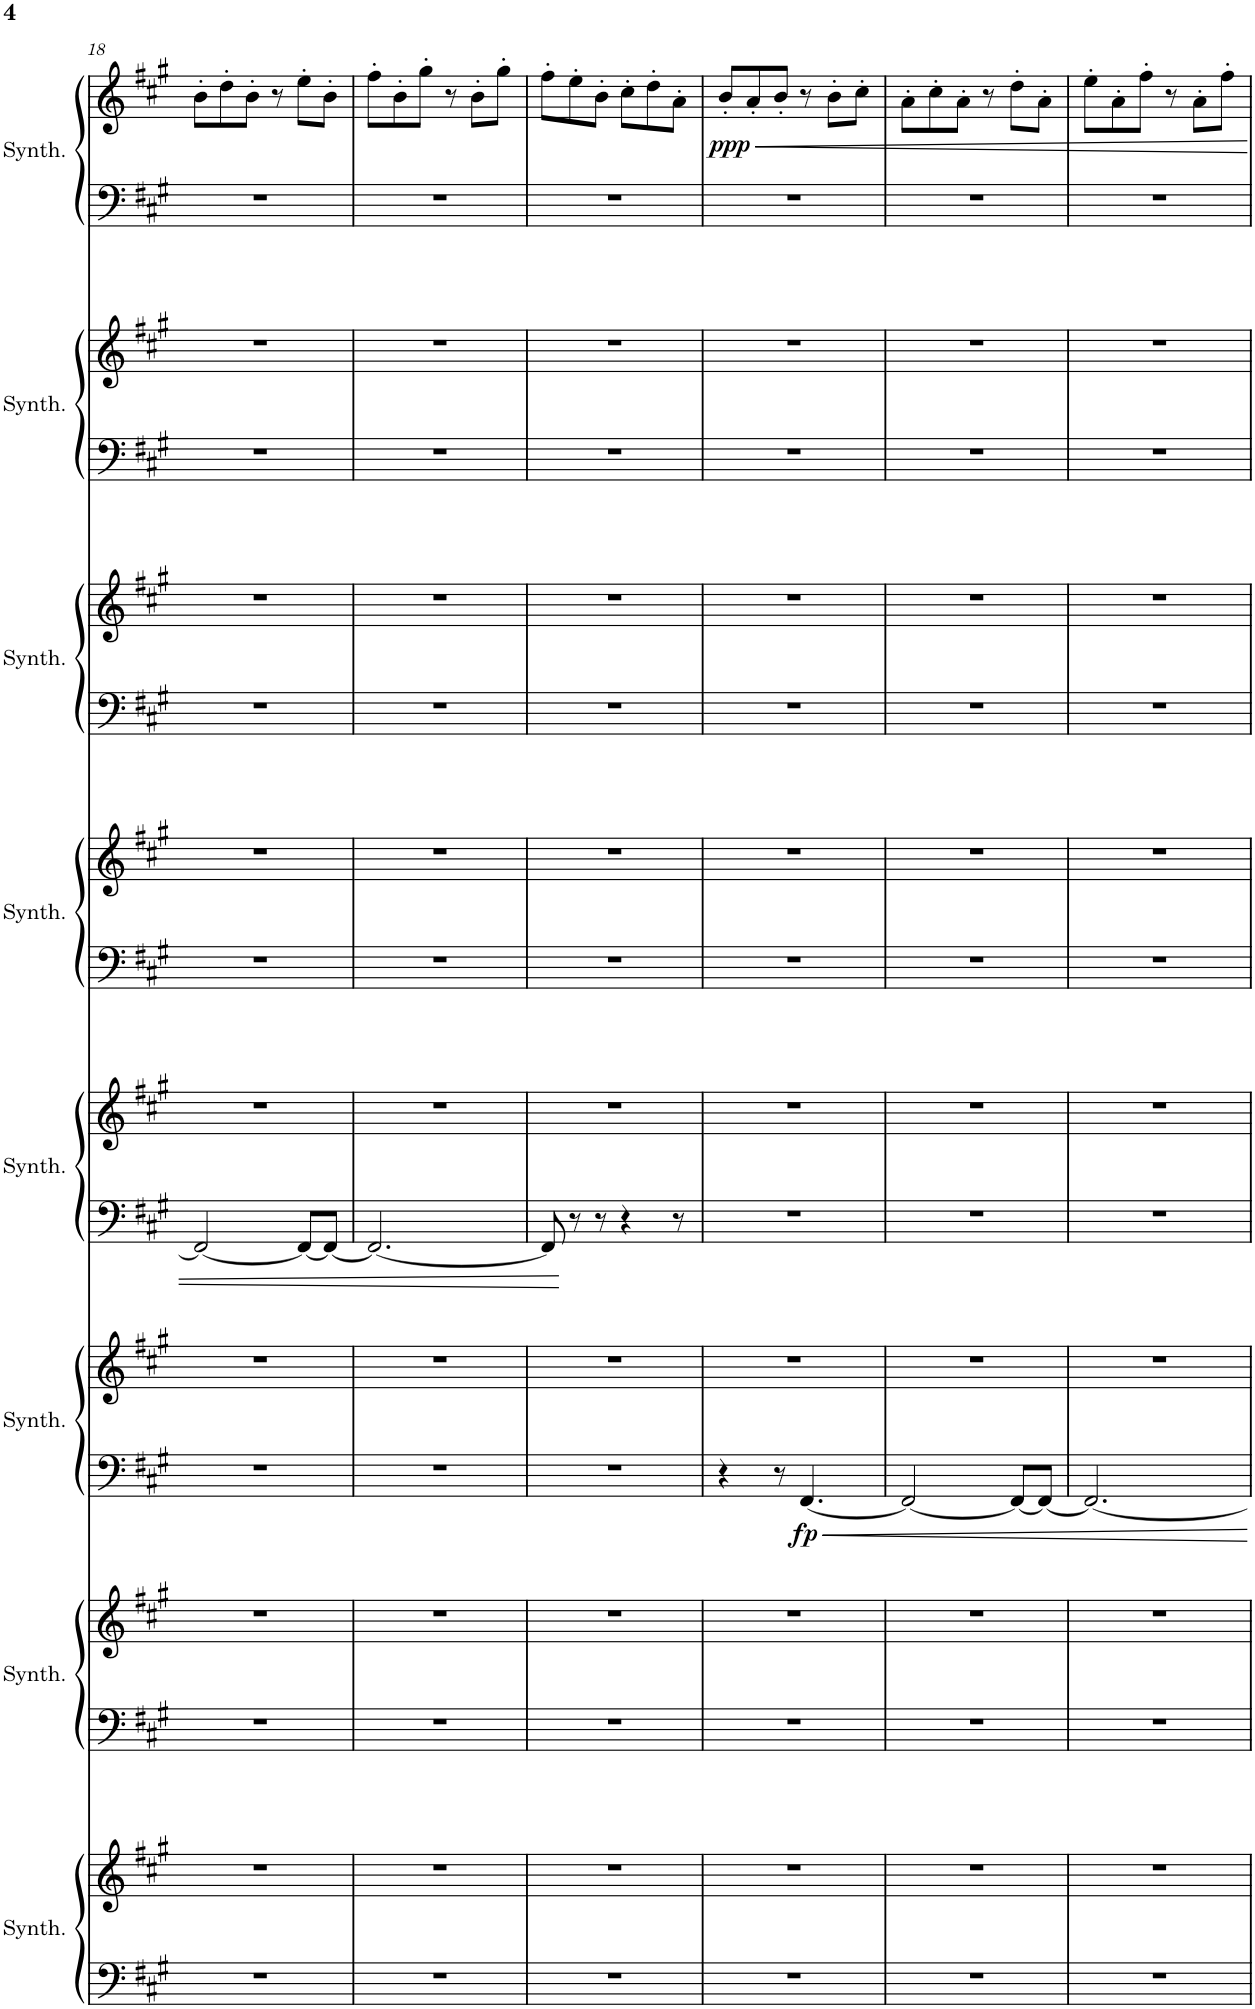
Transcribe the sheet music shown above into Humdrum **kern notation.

**kern	**kern	**kern	**kern	**kern	**kern	**dynam	**kern	**kern	**kern	**kern	**kern	**kern	**kern	**kern	**kern	**kern	**dynam
*part8	*part8	*part7	*part7	*part6	*part6	*part6	*part5	*part5	*part4	*part4	*part3	*part3	*part2	*part2	*part1	*part1	*part1
*staff16	*staff15	*staff14	*staff13	*staff12	*staff11	*staff11/12	*staff10	*staff9	*staff8	*staff7	*staff6	*staff5	*staff4	*staff3	*staff2	*staff1	*staff1/2
*I"Crystal Synthesizer	*	*I"Saw Synthesizer	*	*I"Bass Synthesizer	*	*	*I"Atmosphere Synthesizer	*	*I"Goblins Synthesizer	*	*I"Choir Synthesizer	*	*I"Bowed Synthesizer	*	*I"String Synthesizer	*	*
*I'Synth.	*	*I'Synth.	*	*I'Synth.	*	*	*I'Synth.	*	*I'Synth.	*	*I'Synth.	*	*I'Synth.	*	*I'Synth.	*	*
!!LO:PB:g=z
*clefF4	*clefG2	*clefF4	*clefG2	*clefF4	*clefG2	*	*clefF4	*clefG2	*clefF4	*clefG2	*clefF4	*clefG2	*clefF4	*clefG2	*clefF4	*clefG2	*
*k[f#c#g#]	*k[f#c#g#]	*k[f#c#g#]	*k[f#c#g#]	*k[f#c#g#]	*k[f#c#g#]	*	*k[f#c#g#]	*k[f#c#g#]	*k[f#c#g#]	*k[f#c#g#]	*k[f#c#g#]	*k[f#c#g#]	*k[f#c#g#]	*k[f#c#g#]	*k[f#c#g#]	*k[f#c#g#]	*
*M6/8	*M6/8	*M6/8	*M6/8	*M6/8	*M6/8	*	*M6/8	*M6/8	*M6/8	*M6/8	*M6/8	*M6/8	*M6/8	*M6/8	*M6/8	*M6/8	*
=18	=18	=18	=18	=18	=18	=18	=18	=18	=18	=18	=18	=18	=18	=18	=18	=18	=18
2.r	2.r	2.r	2.r	2.r	2.r	.	2FF#/_	2.r	2.r	2.r	2.r	2.r	2.r	2.r	2.r	8b'\L	.
.	.	.	.	.	.	.	.	.	.	.	.	.	.	.	.	8dd'\	.
.	.	.	.	.	.	.	.	.	.	.	.	.	.	.	.	8b'\J	.
.	.	.	.	.	.	.	.	.	.	.	.	.	.	.	.	8r	.
.	.	.	.	.	.	.	8FF#/L_	.	.	.	.	.	.	.	.	8ee'\L	.
.	.	.	.	.	.	.	8FF#/J_	.	.	.	.	.	.	.	.	8b'\J	.
=19	=19	=19	=19	=19	=19	=19	=19	=19	=19	=19	=19	=19	=19	=19	=19	=19	=19
2.r	2.r	2.r	2.r	2.r	2.r	.	2.FF#/_	2.r	2.r	2.r	2.r	2.r	2.r	2.r	2.r	8ff#'\L	.
.	.	.	.	.	.	.	.	.	.	.	.	.	.	.	.	8b'\	.
.	.	.	.	.	.	.	.	.	.	.	.	.	.	.	.	8gg#'\J	.
.	.	.	.	.	.	.	.	.	.	.	.	.	.	.	.	8r	.
.	.	.	.	.	.	.	.	.	.	.	.	.	.	.	.	8b'\L	.
.	.	.	.	.	.	.	.	.	.	.	.	.	.	.	.	8gg#'\J	.
=20	=20	=20	=20	=20	=20	=20	=20	=20	=20	=20	=20	=20	=20	=20	=20	=20	=20
2.r	2.r	2.r	2.r	2.r	2.r	.	8FF#/]	2.r	2.r	2.r	2.r	2.r	2.r	2.r	2.r	8ff#'\L	.
.	.	.	.	.	.	.	8r	.	.	.	.	.	.	.	.	8ee'\	.
.	.	.	.	.	.	.	8r	.	.	.	.	.	.	.	.	8b'\J	.
.	.	.	.	.	.	.	4r	.	.	.	.	.	.	.	.	8cc#'\L	.
.	.	.	.	.	.	.	.	.	.	.	.	.	.	.	.	8dd'\	.
.	.	.	.	.	.	.	8r	.	.	.	.	.	.	.	.	8a'\J	.
=21	=21	=21	=21	=21	=21	=21	=21	=21	=21	=21	=21	=21	=21	=21	=21	=21	=21
!	!	!	!	!	!	!	!	!	!	!	!	!	!	!	!	!	!LO:DY:b
2.r	2.r	2.r	2.r	4r	2.r	.	2.r	2.r	2.r	2.r	2.r	2.r	2.r	2.r	2.r	8b'/L	ppp
.	.	.	.	.	.	.	.	.	.	.	.	.	.	.	.	8a'/	.
.	.	.	.	8r	.	.	.	.	.	.	.	.	.	.	.	8b'/J	.
!	!	!	!	!	!	!LO:DY:b=2	!	!	!	!	!	!	!	!	!	!	!
.	.	.	.	[4.FF#/	.	fp	.	.	.	.	.	.	.	.	.	8r	.
.	.	.	.	.	.	.	.	.	.	.	.	.	.	.	.	8b'\L	.
.	.	.	.	.	.	.	.	.	.	.	.	.	.	.	.	8cc#'\J	.
=22	=22	=22	=22	=22	=22	=22	=22	=22	=22	=22	=22	=22	=22	=22	=22	=22	=22
2.r	2.r	2.r	2.r	2FF#/_	2.r	.	2.r	2.r	2.r	2.r	2.r	2.r	2.r	2.r	2.r	8a'\L	.
.	.	.	.	.	.	.	.	.	.	.	.	.	.	.	.	8cc#'\	.
.	.	.	.	.	.	.	.	.	.	.	.	.	.	.	.	8a'\J	.
.	.	.	.	.	.	.	.	.	.	.	.	.	.	.	.	8r	.
.	.	.	.	8FF#/L_	.	.	.	.	.	.	.	.	.	.	.	8dd'\L	.
.	.	.	.	8FF#/J_	.	.	.	.	.	.	.	.	.	.	.	8a'\J	.
=23	=23	=23	=23	=23	=23	=23	=23	=23	=23	=23	=23	=23	=23	=23	=23	=23	=23
2.r	2.r	2.r	2.r	2.FF#/_	2.r	.	2.r	2.r	2.r	2.r	2.r	2.r	2.r	2.r	2.r	8ee'\L	.
.	.	.	.	.	.	.	.	.	.	.	.	.	.	.	.	8a'\	.
.	.	.	.	.	.	.	.	.	.	.	.	.	.	.	.	8ff#'\J	.
.	.	.	.	.	.	.	.	.	.	.	.	.	.	.	.	8r	.
.	.	.	.	.	.	.	.	.	.	.	.	.	.	.	.	8a'\L	.
.	.	.	.	.	.	.	.	.	.	.	.	.	.	.	.	8ff#'\J	.
=	=	=	=	=	=	=	=	=	=	=	=	=	=	=	=	=	=
*-	*-	*-	*-	*-	*-	*-	*-	*-	*-	*-	*-	*-	*-	*-	*-	*-	*-
